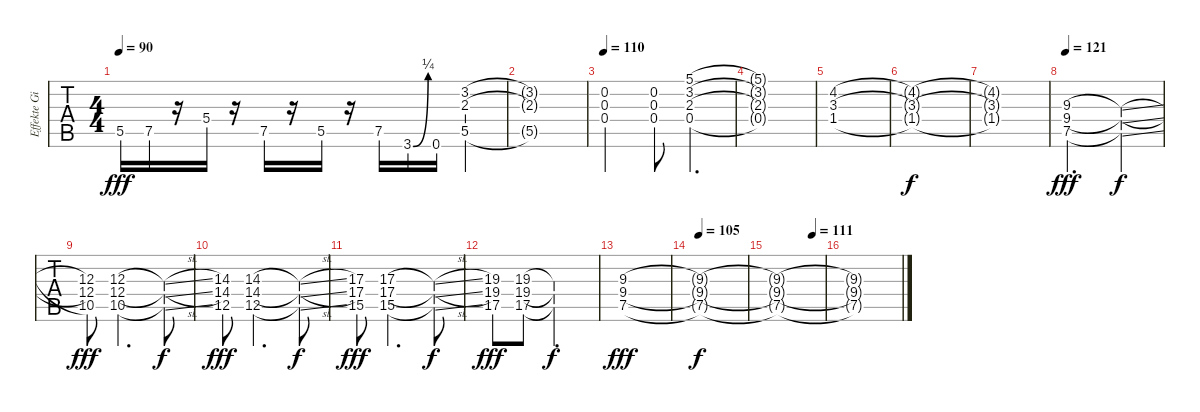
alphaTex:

\track ("Effekte Git" "Effekte Gi") {instrument overdrivenguitar}
\staff {tabs}
\tuning (E4 B3 G3 D3 A2 E2) {hide}
\ts (4 4)
\tempo 90
\clef g2
\ks c
5.5.16{dy fff} 7.5.16 r.16 5.4.16 r.16 7.5.16 r.16 5.5.16 r.16 7.5.16 3.6{be (bend 0 0 60 1)}.16 0.6.16 (3.2 2.3 5.5).4 |
(3.2{t} 2.3{t} 5.5{t}).1 |
\tempo 110
(0.2 0.3 0.4).2 (0.2 0.3 0.4).8 (5.1 3.2 2.3 0.4).4{d} |
(5.1{t} 3.2{t} 2.3{t} 0.4{t}).1 |
(4.2 3.3 1.4).1 |
(4.2{t} 3.3{t} 1.4{t}).1{dy f} |
(4.2{t} 3.3{t} 1.4{t}).1 |
\tempo 121
(9.3 9.4 7.5).2{d dy fff} (9.3{sl t} 9.4{sl t} 7.5{sl t}).4{dy f} |
(12.3 12.4 10.5).8{dy fff} (12.3 12.4 10.5).2{d} (12.3{sl t} 12.4{sl t} 10.5{sl t}).8{dy f} |
(14.3 14.4 12.5).8{dy fff} (14.3 14.4 12.5).2{d} (14.3{sl t} 14.4{sl t} 12.5{sl t}).8{dy f} |
(17.3 17.4 15.5).8{dy fff} (17.3 17.4 15.5).2{d} (17.3{sl t} 17.4{sl t} 15.5{sl t}).8{dy f} |
(19.3 19.4 17.5).8{dy fff} (19.3 19.4 17.5).8 (19.3{t} 19.4{t} 17.5{t}).2{d dy f} |
(9.3 9.4 7.5).1{dy fff} |
\tempo 105
(9.3{t} 9.4{t} 7.5{t}).1{dy f} |
\tempo (111 0.75)
(9.3{t} 9.4{t} 7.5{t}).1 |
(9.3{t} 9.4{t} 7.5{t}).1
